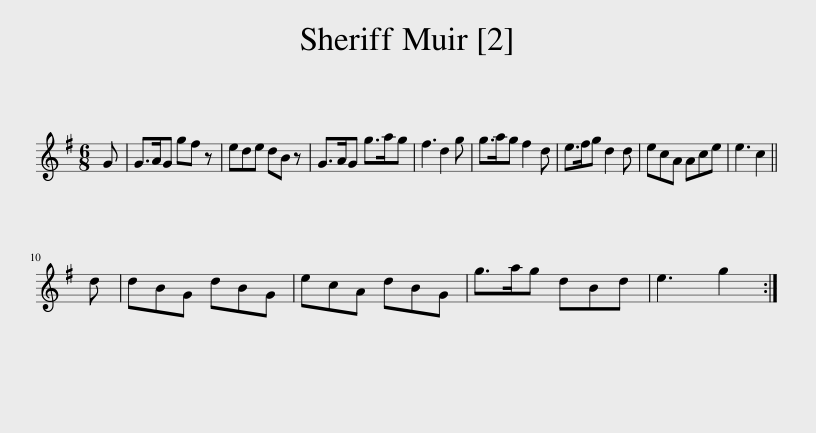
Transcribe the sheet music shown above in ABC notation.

X:1
L:1/8
M:6/8
I:linebreak $
K:G
V:1 treble
V:1
 G | G>AG gf z | ede dB z | G>AG g>ag | f3 d2 g | %5
 g>ag f2 d | e>fg d2 d | ecA Ace | e3 c2 ||$ d | %10
 dBG dBG | ecA dBG | g>ag dBd | e3 g2 :| %14
